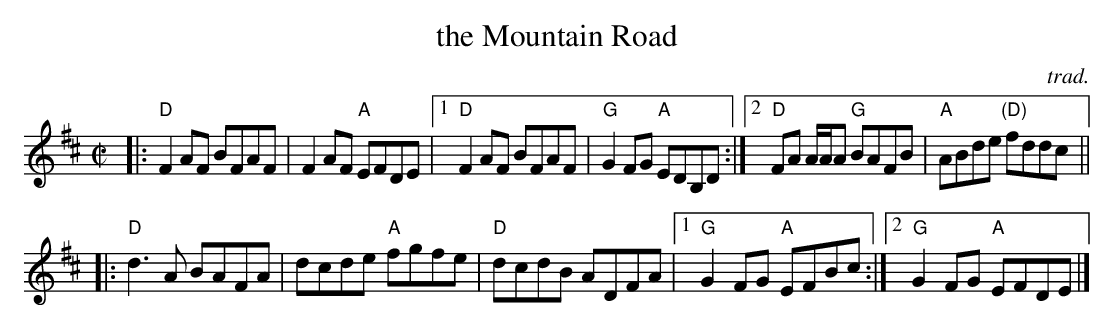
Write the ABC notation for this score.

X:1
T: the Mountain Road
O: trad.
M: C|
L: 1/8
K: D
|: "D"F2AF BFAF | F2AF "A"EFDE |\
[1 "D"F2AF BFAF | "G"G2FG "A"EDB,D :|\
[2 "D"FA A/A/A "G"BAFB | "A"ABde "(D)"fddc ||
|: "D"d3A BAFA | dcde "A"fgfe | "D"dcdB ADFA |\
[1 "G"G2FG "A"EFBc :|2 "G"G2FG "A"EFDE |]
